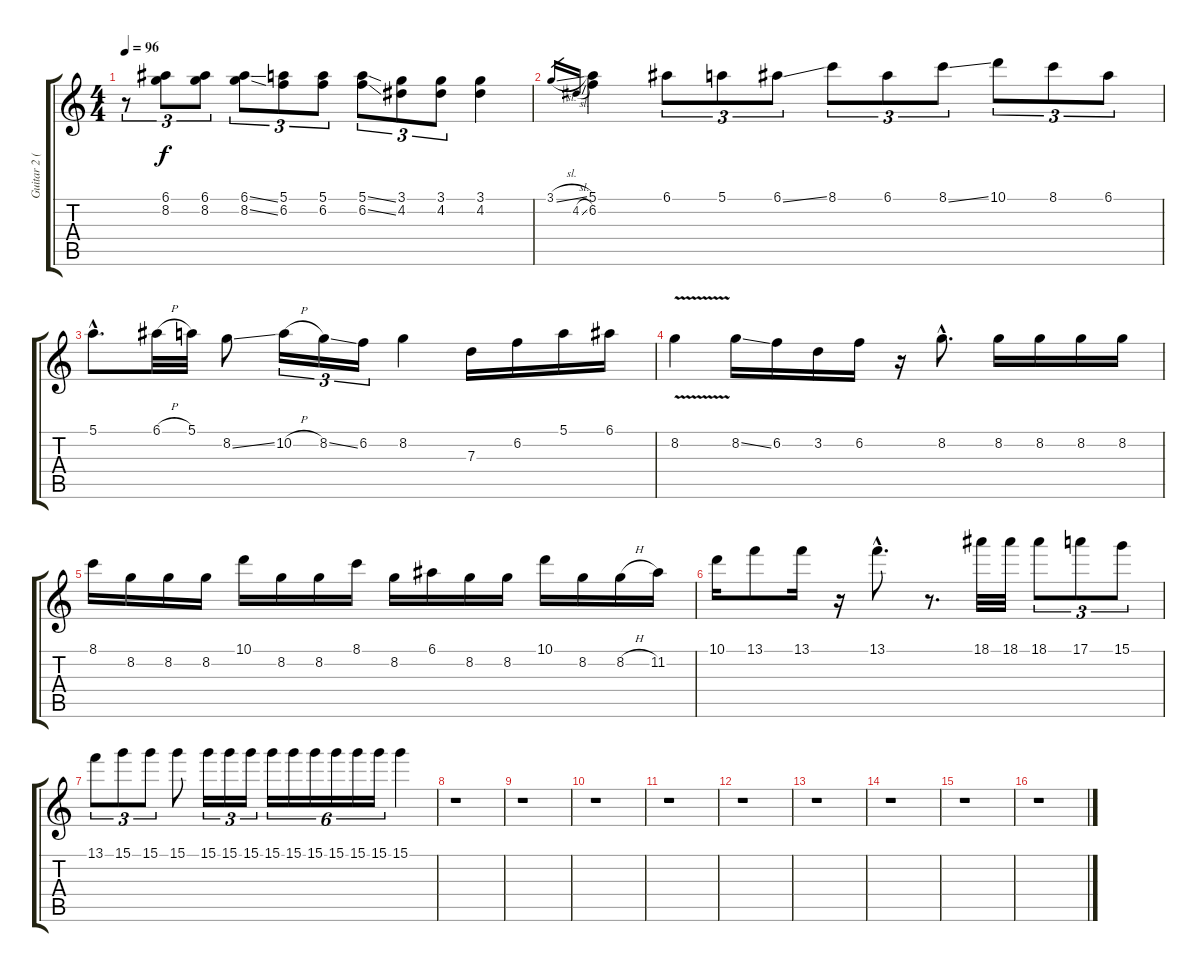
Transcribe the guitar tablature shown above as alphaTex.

\track ("Guitar 2 (E)-Solo" "Guitar 2 (") {instrument distortionguitar}
\staff {score tabs}
\tuning (E4 B3 G3 D3 A2 E2) {hide}
\ts (4 4)
\tempo 96
\clef g2
\ks c
r.8{tu (3 2) dy f} (6.1 8.2).8{tu (3 2)} (6.1 8.2).8{tu (3 2)} (6.1{ss} 8.2{ss}).8{tu (3 2)} (5.1 6.2).8{tu (3 2)} (5.1 6.2).8{tu (3 2)} (5.1{ss} 6.2{ss}).8{tu (3 2)} (3.1 4.2).8{tu (3 2)} (3.1 4.2).8{tu (3 2)} (3.1 4.2).4 |
3.1{sl}.16{gr} 4.2{sl}.16{gr} (5.1 6.2).4 6.1.8{tu (3 2)} 5.1.8{tu (3 2)} 6.1{ss}.8{tu (3 2)} 8.1.8{tu (3 2)} 6.1.8{tu (3 2)} 8.1{ss}.8{tu (3 2)} 10.1.8{tu (3 2)} 8.1.8{tu (3 2)} 6.1.8{tu (3 2)} |
5.1{hac}.8{d} 6.1{h}.32 5.1.32 8.2{ss}.8 10.2{h}.16{tu (3 2)} 8.2{ss}.16{tu (3 2)} 6.2.16{tu (3 2)} 8.2.4 7.3.16 6.2.16 5.1.16 6.1.16 |
8.2{v}.4 8.2{ss}.16 6.2.16 3.2.16 6.2.16 r.16 8.2{hac}.8{d} 8.2.16 8.2.16 8.2.16 8.2.16 |
8.1.16 8.2.16 8.2.16 8.2.16 10.1.16 8.2.16 8.2.16 8.1.16 8.2.16 6.1.16 8.2.16 8.2.16 10.1.16 8.2.16 8.2{h}.16 11.2.16 |
10.1.16 13.1.8 13.1.16 r.16 13.1{hac}.8{d} r.8{d} 18.1.32 18.1.32 18.1.8{tu (3 2)} 17.1.8{tu (3 2)} 15.1.8{tu (3 2)} |
13.1.8{tu (3 2)} 15.1.8{tu (3 2)} 15.1.8{tu (3 2)} 15.1.8 15.1.16{tu (3 2)} 15.1.16{tu (3 2)} 15.1.16{tu (3 2)} 15.1.16{tu (6 4)} 15.1.16{tu (6 4)} 15.1.16{tu (6 4)} 15.1.16{tu (6 4)} 15.1.16{tu (6 4)} 15.1.16{tu (6 4)} 15.1.4 |
r.1 |
r.1 |
r.1 |
r.1 |
r.1 |
r.1 |
r.1 |
r.1 |
r.1
